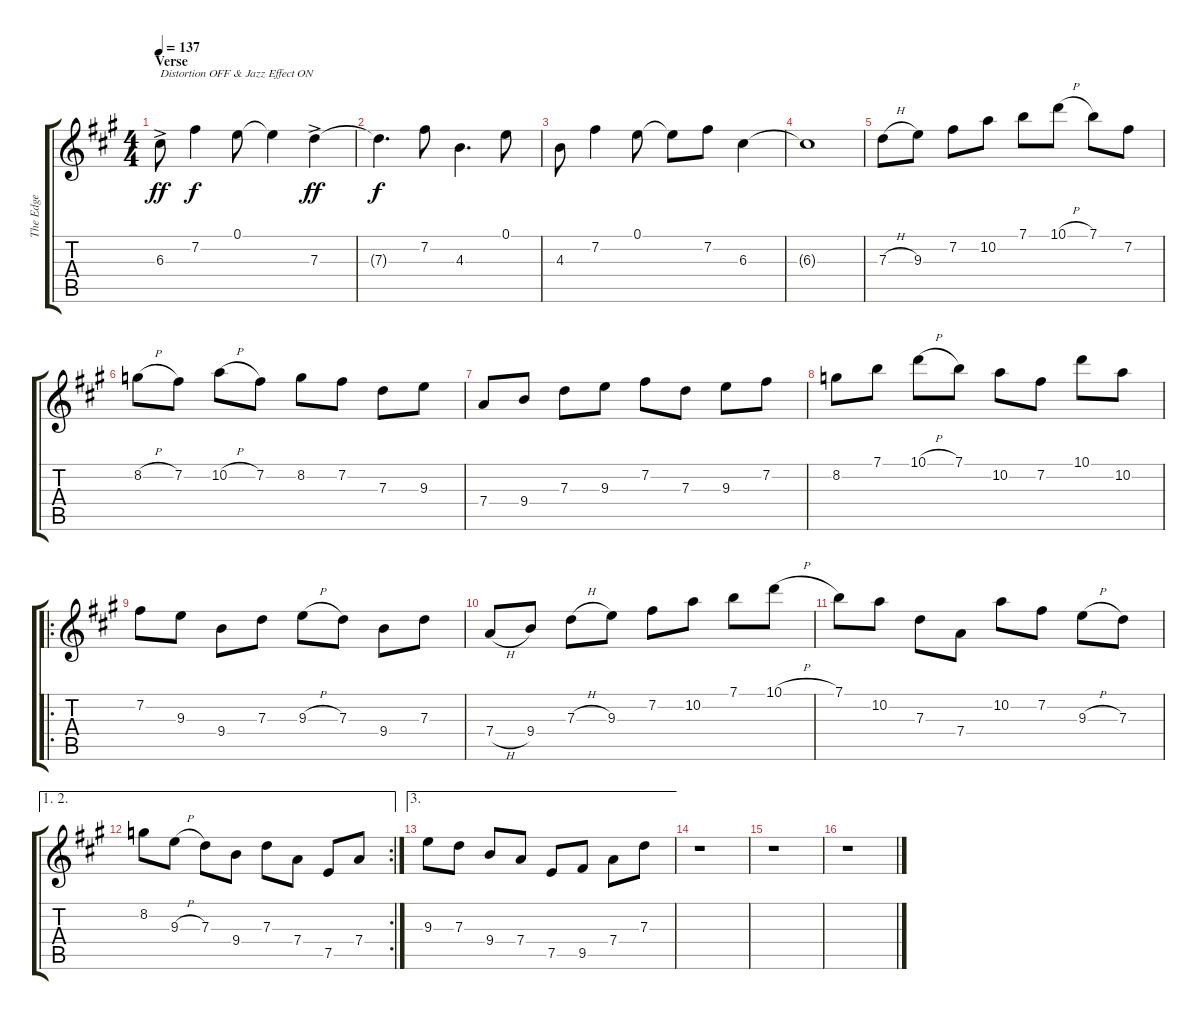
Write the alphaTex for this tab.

\track ("The Edge" "The Edge") {instrument electricguitarjazz}
\staff {score tabs}
\tuning (E4 B3 G3 D3 A2 E2) {hide}
\ts (4 4)
\section ("" "Verse")
\tempo 137
\clef g2
\ks a
6.3{ac}.8{txt "Distortion OFF & Jazz Effect ON" dy ff instrument electricguitarjazz} 7.2.4{dy f} 0.1.8 0.1{t}.4 7.3{ac}.4{dy ff} |
7.3{t}.4{d dy f} 7.2.8 4.3.4{d} 0.1.8 |
4.3.8 7.2.4 0.1.8 0.1{t}.8 7.2.8 6.3.4 |
6.3{t}.1 |
7.3{h}.8 9.3.8 7.2.8 10.2.8 7.1.8 10.1{h}.8 7.1.8 7.2.8 |
8.2{h}.8 7.2.8 10.2{h}.8 7.2.8 8.2.8 7.2.8 7.3.8 9.3.8 |
7.4.8 9.4.8 7.3.8 9.3.8 7.2.8 7.3.8 9.3.8 7.2.8 |
8.2.8 7.1.8 10.1{h}.8 7.1.8 10.2.8 7.2.8 10.1.8 10.2.8 |
\ro
7.2.8 9.3.8 9.4.8 7.3.8 9.3{h}.8 7.3.8 9.4.8 7.3.8 |
7.4{h}.8 9.4.8 7.3{h}.8 9.3.8 7.2.8 10.2.8 7.1.8 10.1{h}.8 |
7.1.8 10.2.8 7.3.8 7.4.8 10.2.8 7.2.8 9.3{h}.8 7.3.8 |
\ae (1 2)
\rc 2
8.2.8 9.3{h}.8 7.3.8 9.4.8 7.3.8 7.4.8 7.5.8 7.4.8 |
\ae 3
9.3.8 7.3.8 9.4.8 7.4.8 7.5.8 9.5.8 7.4.8 7.3.8 |
r.1 |
r.1 |
r.1
